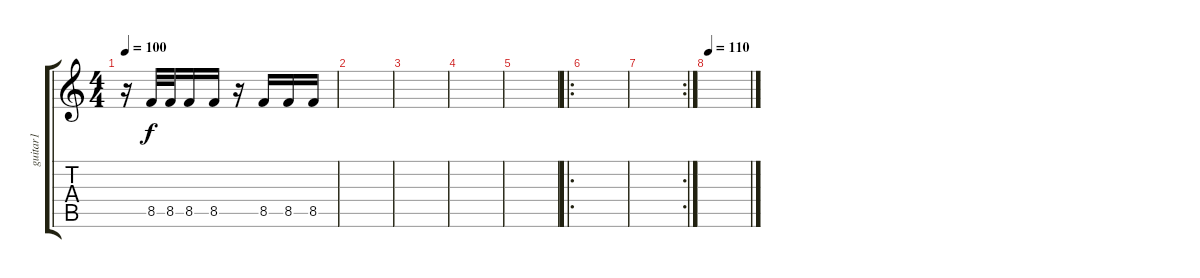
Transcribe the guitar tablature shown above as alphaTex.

\track ("guitar1" "guitar1") {instrument acousticguitarsteel}
\staff {score tabs}
\tuning (E4 B3 G3 D3 A2 E2) {hide}
\ts (4 4)
\tempo 100
\clef g2
\ks c
r.16{dy f} 8.5.32 8.5.32 8.5.16 8.5.16 r.16 8.5.16 8.5.16 8.5.16 |
|
|
|
|
\ro
|
\rc 2
|
\tempo 110
